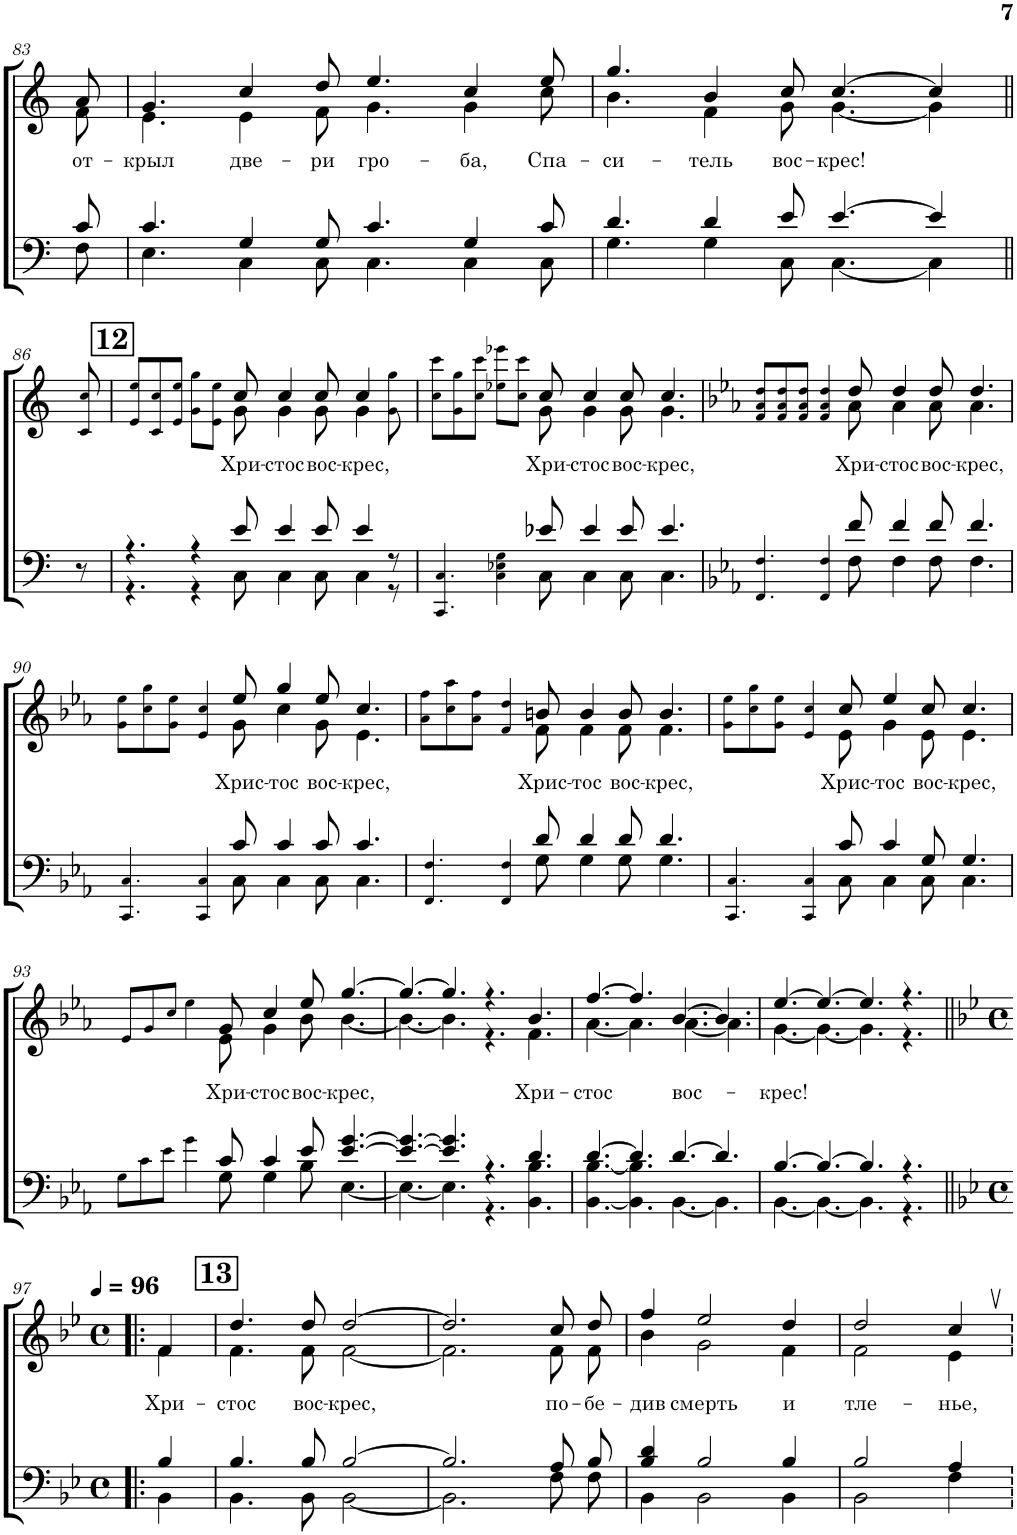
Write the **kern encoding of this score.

**kern	**kern	**text
*part2	*part1	*part1
*staff2	*staff1	*staff1
*I"T.B.	*I"S.A.	*
!!LO:PB:g=z
*clefF4	*clefG2	*
*k[]	*k[]	*
*M12/8	*M12/8	*
=83	=83	=83
*^	*	*
!	!	!	!LO:LY:b
*	*	*^	*
8c/	8F\	8a/	8f\	от-
=84	=84	=84	=84	=84
!	!	!	!	!LO:LY:b
4.c/	4.E\	4.g/	4.e\	-крыл
!	!	!	!	!LO:LY:b
4G/	4C\	4cc/	4e\	две-
!	!	!	!	!LO:LY:b
8G/	8C\	8dd/	8f\	-ри
!	!	!	!	!LO:LY:b
4.c/	4.C\	4.ee/	4.g\	гро-
!	!	!	!	!LO:LY:b
4G/	4C\	4cc/	4g\	-ба,
!	!	!	!	!LO:LY:b
8c/	8C\	8ee/	8cc\	Спа-
=85	=85	=85	=85	=85
!	!	!	!	!LO:LY:b
4.d/	4.G\	4.gg/	4.b\	-си-
!	!	!	!	!LO:LY:b
4d/	4G\	4b/	4f\	-тель
!	!	!	!	!LO:LY:b
8e/	8C\	8cc/	8g\	вос-
!	!	!	!	!LO:LY:b
[4.e/	[4.C\	[4.cc/	[4.g\	-крес!
4e/]	4C\]	4cc/]	4g\]	.
*v	*v	*	*	*
*	*v	*v	*
!!LO:LB:g=z
=86||	=86||	=86||
8r	8c!/ 8cc!/	.
!!LO:REH:place=s1:a:B:cj:fs=14:t=12
=87	=87	=87
*k[]	*k[]	*
*^	*^	*
4.r	4.r	8e!/ 8ee!/L	8ryy	.
*	*	*v	*v	*
.	.	8c!/ 8cc!/	.
.	.	8e!/ 8ee!/J	.
4r	4r	8g!\ 8gg!\L	.
.	.	8e!\ 8ee!\J	.
!	!	!	!LO:LY:b
*	*	*^	*
8e/	8C\	8cc/	8g\	Хри-
!	!	!	!	!LO:LY:b
4e/	4C\	4cc/	4g\	-стос
!	!	!	!	!LO:LY:b
8e/	8C\	8cc/	8g\	вос-
!	!	!	!	!LO:LY:b
4e/	4C\	4cc/	4g\	-крес,
8r	8r	8g!\ 8gg!\	8ryy	.
=88	=88	=88	=88	=88
*k[]	*	*k[]	*	*
4.CC!/ 4.C!/	8ryy	8cc!\ 8ccc!\L	8ryy	.
*v	*v	*	*	*
*	*v	*v	*
.	8g!\ 8gg!\	.
.	8cc!\ 8ccc!\J	.
4C!\ 4E-X!\ 4G!\	8ee-X!\ 8eee-X!\L	.
.	8cc!\ 8ccc!\J	.
*^	*	*
!	!	!	!LO:LY:b
*	*	*^	*
8e-X/	8C\	8cc/	8g\	Хри-
!	!	!	!	!LO:LY:b
4e-/	4C\	4cc/	4g\	-стос
!	!	!	!	!LO:LY:b
8e-/	8C\	8cc/	8g\	вос-
!	!	!	!	!LO:LY:b
4.e-/	4.C\	4.cc/	4.g\	-крес,
=89	=89	=89	=89	=89
*k[b-e-a-]	*	*k[b-e-a-]	*	*
4.FF!/ 4.F!/	8ryy	8f!/ 8a-!/ 8dd!/L	8ryy	.
*v	*v	*	*	*
*	*v	*v	*
.	8f!/ 8a-!/ 8dd!/	.
.	8f!/ 8a-!/ 8dd!/J	.
4FF!/ 4F!/	4f!/ 4a-!/ 4dd!/	.
*^	*	*
!	!	!	!LO:LY:b
*	*	*^	*
8f/	8F\	8dd/	8a-\	Хри-
!	!	!	!	!LO:LY:b
4f/	4F\	4dd/	4a-\	-стос
!	!	!	!	!LO:LY:b
8f/	8F\	8dd/	8a-\	вос-
!	!	!	!	!LO:LY:b
4.f/	4.F\	4.dd/	4.a-\	-крес,
!!LO:LB:g=z	!!
=90	=90	=90	=90	=90
4.CC!/ 4.C!/	8ryy	8g!\ 8ee-!\L	8ryy	.
*v	*v	*	*	*
*	*v	*v	*
.	8cc!\ 8gg!\	.
.	8g!\ 8ee-!\J	.
4CC!/ 4C!/	4e-!/ 4cc!/	.
*^	*	*
!	!	!	!LO:LY:b
*	*	*^	*
8c/	8C\	8ee-/	8g\	Хрис-
!	!	!	!	!LO:LY:b
4c/	4C\	4gg/	4cc\	-тос
!	!	!	!	!LO:LY:b
8c/	8C\	8ee-/	8g\	вос-
!	!	!	!	!LO:LY:b
4.c/	4.C\	4.cc/	4.e-\	-крес,
=91	=91	=91	=91	=91
4.FF!/ 4.F!/	8ryy	8a-!\ 8ff!\L	8ryy	.
*v	*v	*	*	*
*	*v	*v	*
.	8cc!\ 8aa-!\	.
.	8a-!\ 8ff!\J	.
4FF!/ 4F!/	4f!/ 4dd!/	.
*^	*	*
!	!	!	!LO:LY:b
*	*	*^	*
8d/	8G\	8bn/	8f\	Хрис-
!	!	!	!	!LO:LY:b
4d/	4G\	4b/	4f\	-тос
!	!	!	!	!LO:LY:b
8d/	8G\	8b/	8f\	вос-
!	!	!	!	!LO:LY:b
4.d/	4.G\	4.b/	4.f\	-крес,
=92	=92	=92	=92	=92
4.CC!/ 4.C!/	8ryy	8g!\ 8ee-!\L	8ryy	.
*v	*v	*	*	*
*	*v	*v	*
.	8cc!\ 8gg!\	.
.	8g!\ 8ee-!\J	.
4CC!/ 4C!/	4e-!/ 4cc!/	.
*^	*	*
!	!	!	!LO:LY:b
*	*	*^	*
8c/	8C\	8cc/	8e-\	Хрис-
!	!	!	!	!LO:LY:b
4c/	4C\	4ee-/	4g\	-тос
!	!	!	!	!LO:LY:b
8G/	8C\	8cc/	8e-\	вос-
!	!	!	!	!LO:LY:b
4.G/	4.C\	4.cc/	4.e-\	-крес,
!!LO:LB:g=z	!!
=93	=93	=93	=93	=93
8G\L	8ryy	8e-/L	8ryy	.
*v	*v	*	*	*
*	*v	*v	*
8c!\	8g/	.
8e-\J	8cc/J	.
4g\	4ee-\	.
*^	*	*
!	!	!	!LO:LY:b
*	*	*^	*
8c/	8G\	8g/	8e-\	Хри-
!	!	!	!	!LO:LY:b
4c/	4G\	4cc/	4g\	-стос
!	!	!	!	!LO:LY:b
8e-/	8B-\	8ee-/	8b-\	вос-
!	!	!	!	!LO:LY:b
[4.e-/ [4.g/	[4.E-\	[4.gg/	[4.b-\	-крес,
=94	=94	=94	=94	=94
4.e-/_ 4.g/_	4.E-\_	4.gg/_	4.b-\_	.
4.e-/] 4.g/]	4.E-\]	4.gg/]	4.b-\]	.
4.r	4.r	4.r	4.r	.
!	!	!	!	!LO:LY:b
4.d/	4.BB-\ 4.B-\	4.b-/	4.f\	Хри-
=95	=95	=95	=95	=95
!	!	!	!	!LO:LY:b
[4.d/	[4.BB-\ [4.B-\	[4.ff/	[4.a-\	-стос
4.d/]	4.BB-\] 4.B-\]	4.ff/]	4.a-\]	.
!	!	!	!	!LO:LY:b
[4.d/	[4.BB-\	[4.b-/	[4.a-\	вос-
4.d/]	4.BB-\]	4.b-/]	4.a-\]	.
=96	=96	=96	=96	=96
!	!	!	!	!LO:LY:b
[4.B-/	[4.BB-\	[4.ee-/	[4.g\	-крес!
4.B-/_	4.BB-\_	4.ee-/_	4.g\_	.
4.B-/]	4.BB-\]	4.ee-/]	4.g\]	.
4.r	4.r	4.r	4.r	.
!!LO:LB:g=z	!!
=97!|:	=97!|:	=97!|:	=97!|:	=97!|:
*k[b-e-]	*	*k[b-e-]	*	*
*M4/4	*	*M4/4	*	*
*met(c)	*	*met(c)	*	*
*	*	*MM96	*	*
!	!	!	!	!LO:LY:b
4B-/	4BB-\	4f/	4f\	Хри-
!!LO:REH:place=s1:a:B:cj:fs=14:t=13	!!
=98	=98	=98	=98	=98
!	!	!	!	!LO:LY:b
4.B-/	4.BB-\	4.dd/	4.f\	-стос
!	!	!	!	!LO:LY:b
8B-/	8BB-\	8dd/	8f\	вос-
!	!	!	!	!LO:LY:b
[2B-/	[2BB-\	[2dd/	[2f\	-крес,
=99	=99	=99	=99	=99
2.B-/]	2.BB-\]	2.dd/]	2.f\]	.
!	!	!	!	!LO:LY:b
8A/	8F\	8cc/	8f\	по-
!	!	!	!	!LO:LY:b
8B-/	8F\	8dd/	8f\	-бе-
=100	=100	=100	=100	=100
!	!	!	!	!LO:LY:b
4B-/ 4d/	4BB-\	4ff/	4b-\	-див
!	!	!	!	!LO:LY:b
2B-/	2BB-\	2ee-/	2g\	смерть
!	!	!	!	!LO:LY:b
4B-/	4BB-\	4dd/	4f\	и
=101	=101	=101	=101	=101
!	!	!	!	!LO:LY:b
2B-/	2BB-\	2dd/	2f\	тле-
!	!	!	!	!LO:LY:b
4A/	4F\	4cc,/	4e-\	-нье,
*v	*v	*	*	*
*	*v	*v	*
=	=	=
*-	*-	*-
